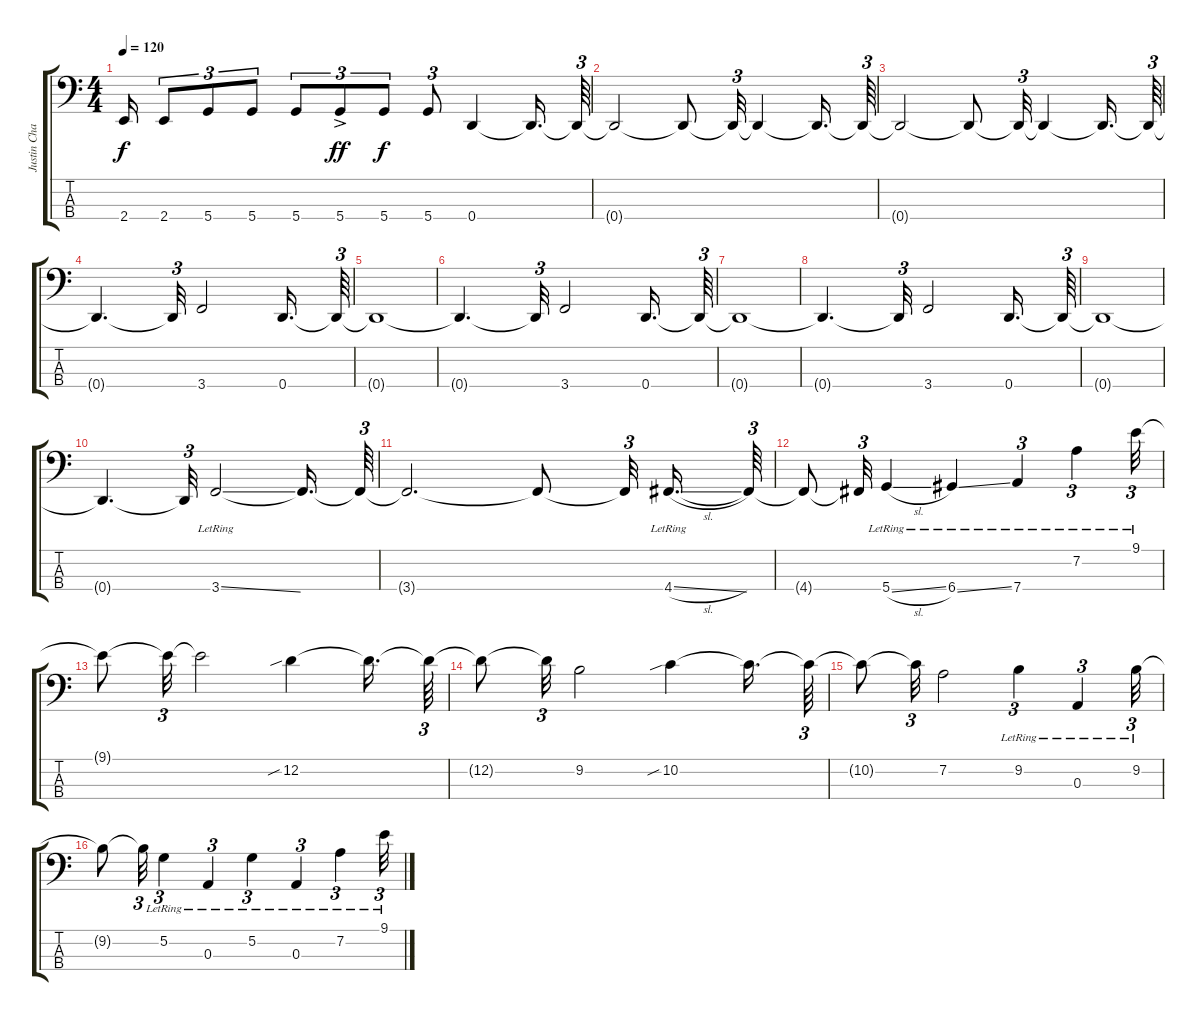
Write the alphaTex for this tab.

\track ("Justin Chancellor" "Justin Cha") {instrument electricbasspick}
\staff {score tabs}
\tuning (G2 D2 A1 D1) {hide}
\ts (4 4)
\tempo 120
\clef f4
\ks c
2.4{t}.16{dy f} 2.4.8{tu (3 2)} 5.4.8{tu (3 2)} 5.4.8{tu (3 2)} 5.4.8{tu (3 2)} 5.4{ac}.8{tu (3 2) dy ff} 5.4.8{tu (3 2) dy f} 5.4.8{tu (3 2)} 0.4.4 0.4{t}.16{d} 0.4{t}.64{tu (3 2)} |
0.4{t}.2 0.4{t}.8 0.4{t}.32{tu (3 2)} 0.4{t}.4 0.4{t}.16{d} 0.4{t}.64{tu (3 2)} |
0.4{t}.2 0.4{t}.8 0.4{t}.32{tu (3 2)} 0.4{t}.4 0.4{t}.16{d} 0.4{t}.64{tu (3 2)} |
0.4{t}.4{d} 0.4{t}.32{tu (3 2)} 3.4.2 0.4.16{d} 0.4{t}.64{tu (3 2)} |
0.4{t}.1 |
0.4{t}.4{d} 0.4{t}.32{tu (3 2)} 3.4.2 0.4.16{d} 0.4{t}.64{tu (3 2)} |
0.4{t}.1 |
0.4{t}.4{d} 0.4{t}.32{tu (3 2)} 3.4.2 0.4.16{d} 0.4{t}.64{tu (3 2)} |
0.4{t}.1 |
0.4{t}.4{d} 0.4{t}.32{tu (3 2)} 3.4{ss lr}.2 3.4{t}.16{d} 3.4{t}.64{tu (3 2)} |
3.4{t}.2{d} 3.4{t}.8 3.4{t}.32{tu (3 2) beam splitsecondary} 4.4{sl lr}.16{d} 4.4{t}.64{tu (3 2)} |
4.4{t}.8 4.4{t}.32{tu (3 2)} 5.4{sl lr}.4 6.4{ss lr}.4 7.4{lr}.4{tu (3 2)} 7.2{lr}.4{tu (3 2)} 9.1{lr}.32{tu (3 2)} |
9.1{t}.8 9.1{t}.32{tu (3 2)} 9.1{t}.2 12.2{sib}.4 12.2{t}.16{d} 12.2{t}.64{tu (3 2)} |
12.2{t}.8 12.2{t}.32{tu (3 2)} 9.2.2 10.2{sib}.4 10.2{t}.16{d} 10.2{t}.64{tu (3 2)} |
10.2{t}.8 10.2{t}.32{tu (3 2)} 7.2.2 9.2{lr}.4{tu (3 2)} 0.3{lr}.4{tu (3 2)} 9.2{lr}.32{tu (3 2)} |
9.2{t}.8 9.2{t}.32{tu (3 2)} 5.2{lr}.4{tu (3 2)} 0.3{lr}.4{tu (3 2)} 5.2{lr}.4{tu (3 2)} 0.3{lr}.4{tu (3 2)} 7.2{lr}.4{tu (3 2)} 9.1{lr}.32{tu (3 2)}
